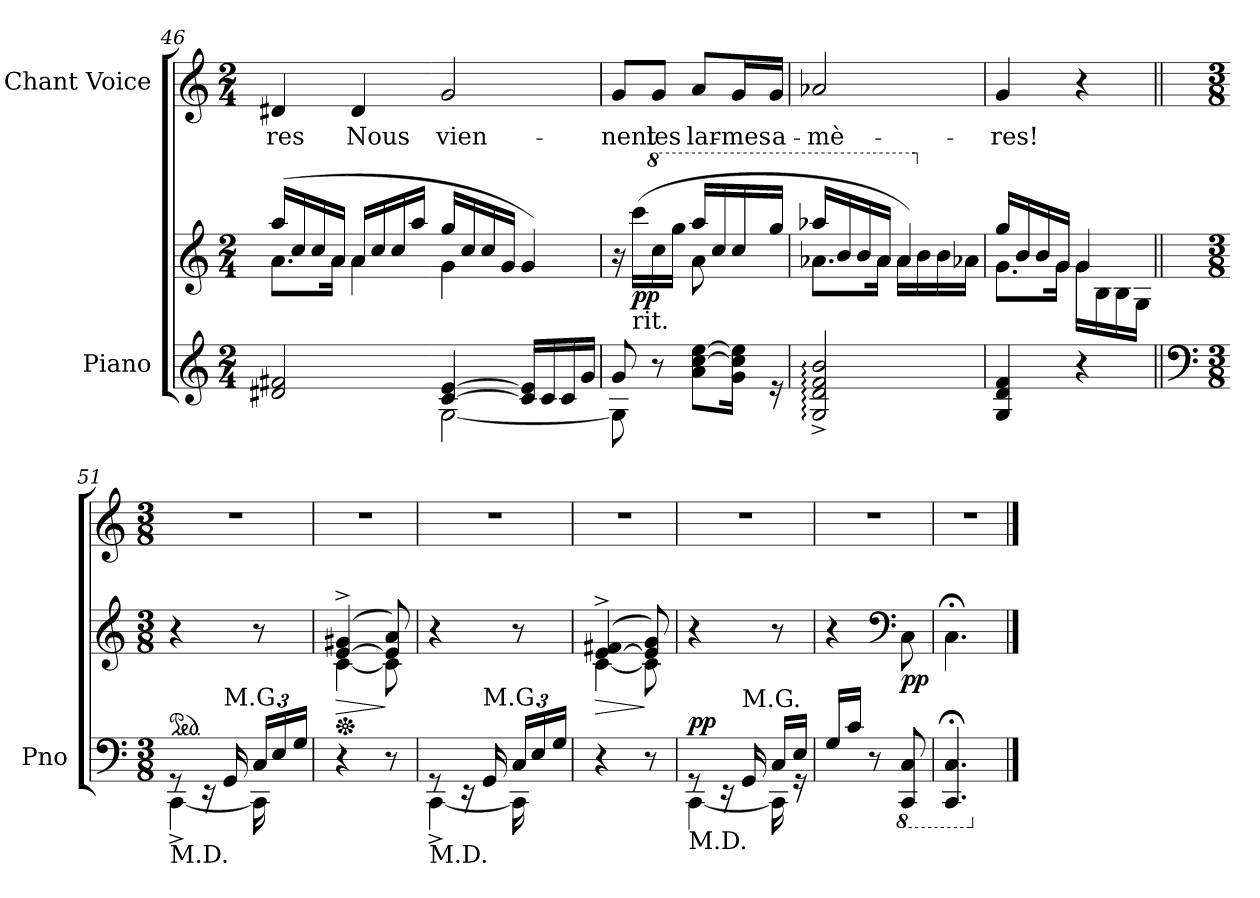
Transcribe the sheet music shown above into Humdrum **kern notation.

**kern	**kern	**dynam	**kern	**text
*part2	*part2	*part2	*part1	*part1
*staff3	*staff2	*staff2/3	*staff1	*staff1
*I"Piano	*	*	*I"Chant Voice	*
*I'Pno	*	*	*	*
*clefG2	*clefG2	*	*clefG2	*
*k[]	*k[]	*	*k[]	*
*M2/4	*M2/4	*	*M2/4	*
=46	=46	=46	=46	=46
*	*^	*	*	*
!	!	!	!	!	!LO:LY:b
2d#X/ 2f#X/	(>16aa/LL	8.a\L	.	4d#X/	-res
.	16cc/	.	.	.	.
.	16cc/	.	.	.	.
.	16a/JJ	16a\Jk	.	.	.
!	!	!	!	!	!LO:LY:b
.	16a/LL	4a\	.	4d#/	Nous
.	16cc/	.	.	.	.
.	16cc/	.	.	.	.
.	16aa/JJ	.	.	.	.
!!LO:LB:g=z
=47-	=47-	=47-	=47-	=47-	=47-
*^	*	*	*	*	*
!	!	!	!	!	!	!LO:LY:b
[4c/ [4e/	[2G\	16gg/LL	4g\	.	2g/	vien-
.	.	16cc/	.	.	.	.
.	.	16cc/	.	.	.	.
.	.	16g/JJ	.	.	.	.
16c/] 16e/]LL	.	4g/)	4reyy	.	.	.
16c/	.	.	.	.	.	.
16c/	.	.	.	.	.	.
16g/JJ	.	.	.	.	.	.
=48	=48	=48	=48	=48	=48	=48
!	!	!	!	!	!	!LO:LY:b
8g/	8G\]	16r	4ryy	.	8g/L	-nent
!	!	!LO:TX:b:t=rit.	!	!	!	!
!	!	!	!	!LO:DY:b	!	!
.	.	(>16ccc\LL	.	pp	.	.
*	*	*8va	*	*	*	*
!	!	!	!	!	!	!LO:LY:b
8r	8ryy	16ccc\	.	.	8g/J	les
.	.	16ggg\JJ	.	.	.	.
!	!	!	!	!	!	!LO:LY:b
8a\ [8cc\ [8ee\L	4rFyy	16aaa/LL	8aa\	.	8a/L	lar-
.	.	16ccc/	.	.	.	.
!	!	!	!	!	!	!LO:LY:b
16g\ 16cc\] 16ee\]Jk	.	16ccc/	8ryy	.	16g/L	-mes
!	!	!	!	!	!	!LO:LY:b
16re	.	16ggg/JJ	.	.	16g/JJ	a-
*v	*v	*	*	*	*	*
=49	=49	=49	=49	=49	=49
!	!	!	!	!	!LO:LY:b
2G/:^ 2d/:^ 2f/:^ 2b/:^	16aaa-X/LL	8.aa-X\L	.	2a-X/	-mè-
.	16bb/	.	.	.	.
.	16bb/	.	.	.	.
.	16aa-/JJ	16aa-\Jk	.	.	.
.	4aa-/)	16aa-\LL	.	.	.
*	*X8va	*	*	*	*
.	.	16b\	.	.	.
.	.	16b\	.	.	.
.	.	16a-X\JJ	.	.	.
=50	=50	=50	=50	=50	=50
!	!	!	!	!	!LO:LY:b
4G/ 4d/ 4f/	16gg/LL	8.g\L	.	4g/	-res!
.	16b/	.	.	.	.
.	16b/	.	.	.	.
.	16g/JJ	16g\Jk	.	.	.
4r	4g/	16g\LL	.	4r	.
.	.	16B\	.	.	.
.	.	16B\	.	.	.
.	.	16G\JJ	.	.	.
*	*v	*v	*	*	*
=51||	=51||	=51||	=51||	=51||
*clefF4	*	*	*	*
*M3/8	*M3/8	*	*M3/8	*
*^	*	*	*	*
*	*	*ped	*	*	*
*	*	*^	*	*	*
!LO:TX:b:t=M.D.	!	!	!	!	!	!
*	*	*v	*v	*	*	*
8rGG	[4CC^\	4r	.	4.r	.
16rEE	.	.	.	.	.
!LO:TX:a:t=M.G.	!	!	!	!	!
16GG/	.	.	.	.	.
*Xbrackettup	*	*	*	*	*
24C/LL	16CC\]	8r	.	.	.
24E/	.	.	.	.	.
.	16rGGyy	.	.	.	.
24G/JJ	.	.	.	.	.
*v	*v	*	*	*	*
!!LO:LB:g=z
=52	=52	=52	=52	=52
*	*Xped	*	*	*
!	!	!LO:HP:b	!	!
*	*^	*	*	*
4r	(>[4e/^ 4g#X/^	[4c\	>	4.r	.
8r	8e/] 8a/)	8c\]	]	.	.
=53	=53	=53	=53	=53	=53
*^	*	*	*	*	*
!LO:TX:b:t=M.D.	!	!	!	!	!	!
*	*	*v	*v	*	*	*
8rGG	[4CC^\	4r	.	4.r	.
16rEE	.	.	.	.	.
!LO:TX:a:t=M.G.	!	!	!	!	!
16GG/	.	.	.	.	.
24C/LL	16CC\]	8r	.	.	.
24E/	.	.	.	.	.
.	16rGGyy	.	.	.	.
24G/JJ	.	.	.	.	.
*v	*v	*	*	*	*
=54	=54	=54	=54	=54
!	!	!LO:HP:b	!	!
*	*^	*	*	*
4r	(>[4e/^ 4f#X/^	[4c\	>	4.r	.
8r	8e/] 8g/)	8c\]	]	.	.
=55	=55	=55	=55	=55	=55
*^	*	*	*	*	*
!LO:TX:b:t=M.D.	!	!	!	!	!	!
!	!	!	!	!LO:DY:a=2	!	!
*	*	*v	*v	*	*	*
8rGG	[4CC\	4r	pp	4.r	.
16rEE	.	.	.	.	.
!LO:TX:a:t=M.G.	!	!	!	!	!
(>16GG/	.	.	.	.	.
16C/LL	16CC\]	8r	.	.	.
16E/JJ	16rGG	.	.	.	.
*v	*v	*	*	*	*
=56	=56	=56	=56	=56
16G/LL	4r	.	4.r	.
16c/JJ	.	.	.	.
8r	.	.	.	.
*	*clefF4	*	*	*
*8ba	*	*	*	*
!	!	!LO:DY:b	!	!
8CCC/ 8CC/	8C\)	pp	.	.
=57	=57	=57	=57	=57
4.CCC/;< 4.CC/;<	4.C;<\	.	4.r	.
*X8ba	*	*	*	*
==	==	==	==	==
*-	*-	*-	*-	*-
